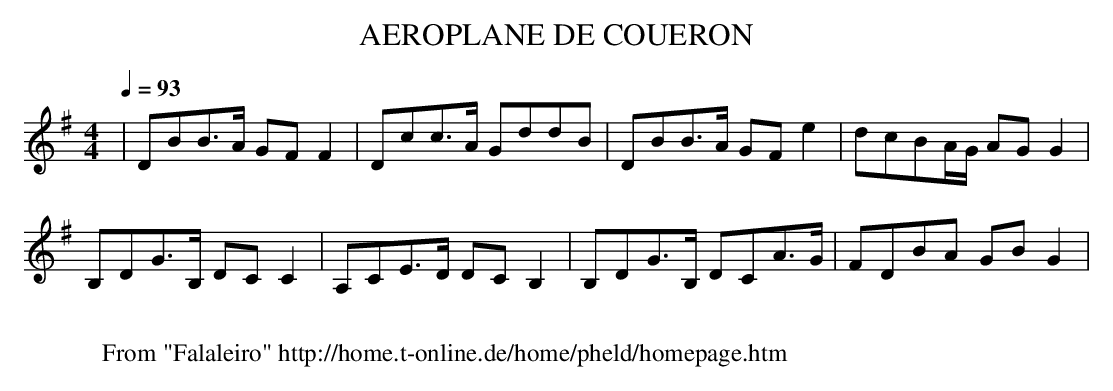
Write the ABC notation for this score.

X:1
T:AEROPLANE DE COUERON
M:4/4
L:1/8
Q:1/4=93
K:G % 1 sharps
|DBB3/2A/2 GFF2|Dcc3/2A/2 GddB|DBB3/2A/2 GFe2|dcBA/2G/2 AGG2|
B,DG3/2B,/2 DCC2|A,CE3/2D/2 DCB,2|B,DG3/2B,/2 DCA3/2G/2|FDBA GBG2|
W:
W: From "Falaleiro" http://home.t-online.de/home/pheld/homepage.htm
